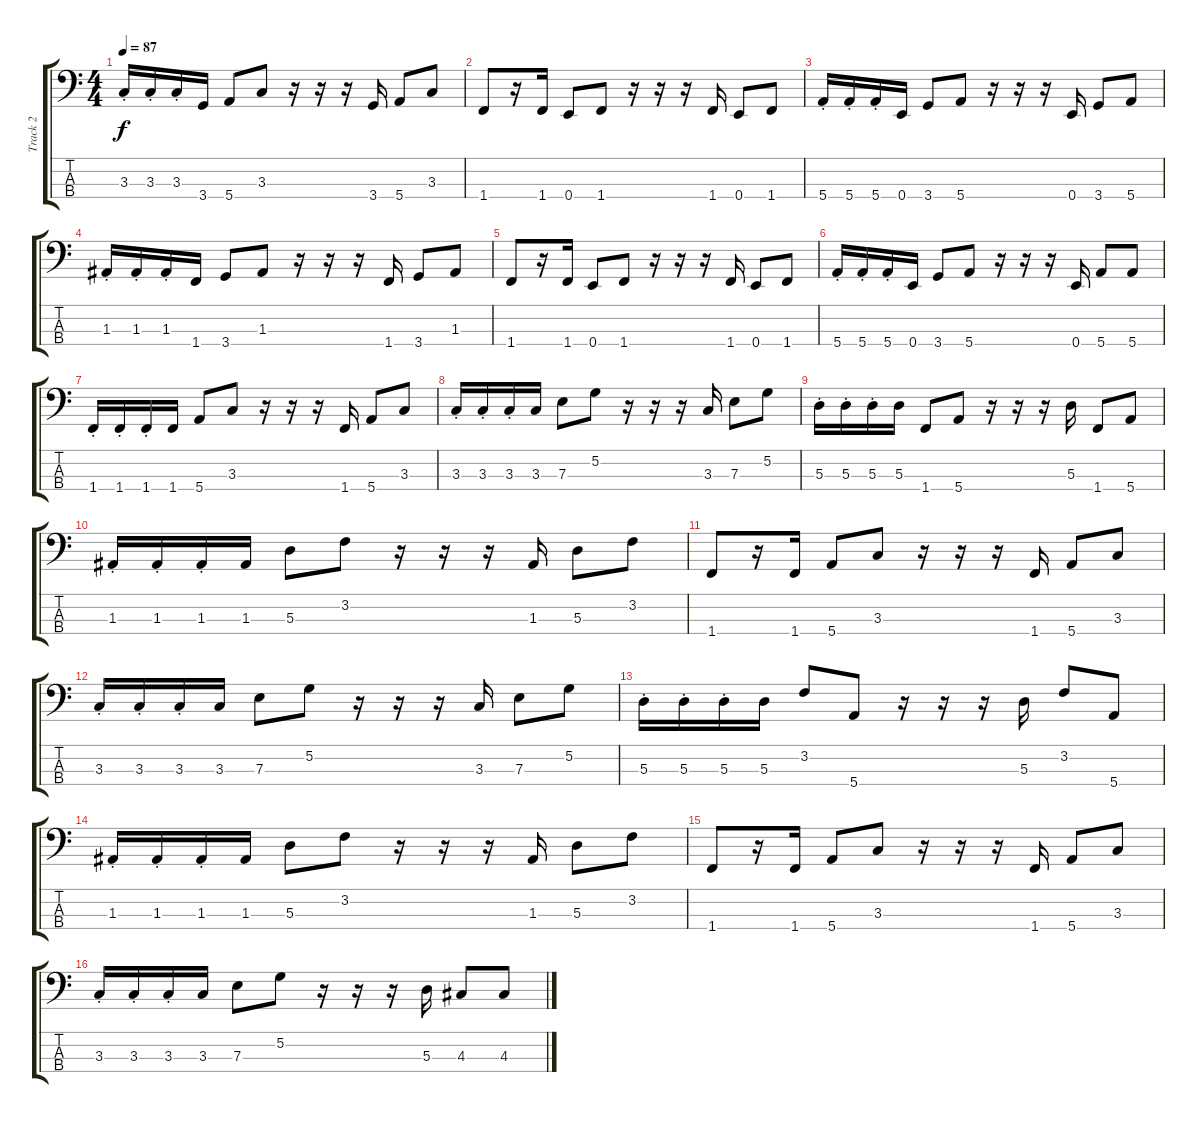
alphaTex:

\track ("Track 2" "Track 2") {instrument electricbassfinger}
\staff {score tabs}
\tuning (G2 D2 A1 E1) {hide}
\ts (4 4)
\tempo 87
\clef f4
\ks c
3.3{st}.16{dy f} 3.3{st}.16 3.3{st}.16 3.4.16 5.4.8 3.3.8 r.16 r.16 r.16 3.4.16 5.4.8 3.3.8 |
1.4.8 r.16 1.4.16 0.4.8 1.4.8 r.16 r.16 r.16 1.4.16 0.4.8 1.4.8 |
5.4{st}.16 5.4{st}.16 5.4{st}.16 0.4.16 3.4.8 5.4.8 r.16 r.16 r.16 0.4.16 3.4.8 5.4.8 |
1.3{st}.16 1.3{st}.16 1.3{st}.16 1.4.16 3.4.8 1.3.8 r.16 r.16 r.16 1.4.16 3.4.8 1.3.8 |
1.4.8 r.16 1.4.16 0.4.8 1.4.8 r.16 r.16 r.16 1.4.16 0.4.8 1.4.8 |
5.4{st}.16 5.4{st}.16 5.4{st}.16 0.4.16 3.4.8 5.4.8 r.16 r.16 r.16 0.4.16 5.4.8 5.4.8 |
1.4{st}.16 1.4{st}.16 1.4{st}.16 1.4.16 5.4.8 3.3.8 r.16 r.16 r.16 1.4.16 5.4.8 3.3.8 |
3.3{st}.16 3.3{st}.16 3.3{st}.16 3.3.16 7.3.8 5.2.8 r.16 r.16 r.16 3.3.16 7.3.8 5.2.8 |
5.3{st}.16 5.3{st}.16 5.3{st}.16 5.3.16 1.4.8 5.4.8 r.16 r.16 r.16 5.3.16 1.4.8 5.4.8 |
1.3{st}.16 1.3{st}.16 1.3{st}.16 1.3.16 5.3.8 3.2.8 r.16 r.16 r.16 1.3.16 5.3.8 3.2.8 |
1.4.8 r.16 1.4.16 5.4.8 3.3.8 r.16 r.16 r.16 1.4.16 5.4.8 3.3.8 |
3.3{st}.16 3.3{st}.16 3.3{st}.16 3.3.16 7.3.8 5.2.8 r.16 r.16 r.16 3.3.16 7.3.8 5.2.8 |
5.3{st}.16 5.3{st}.16 5.3{st}.16 5.3.16 3.2.8 5.4.8 r.16 r.16 r.16 5.3.16 3.2.8 5.4.8 |
1.3{st}.16 1.3{st}.16 1.3{st}.16 1.3.16 5.3.8 3.2.8 r.16 r.16 r.16 1.3.16 5.3.8 3.2.8 |
1.4.8 r.16 1.4.16 5.4.8 3.3.8 r.16 r.16 r.16 1.4.16 5.4.8 3.3.8 |
3.3{st}.16 3.3{st}.16 3.3{st}.16 3.3.16 7.3.8 5.2.8 r.16 r.16 r.16 5.3.16 4.3.8 4.3.8
